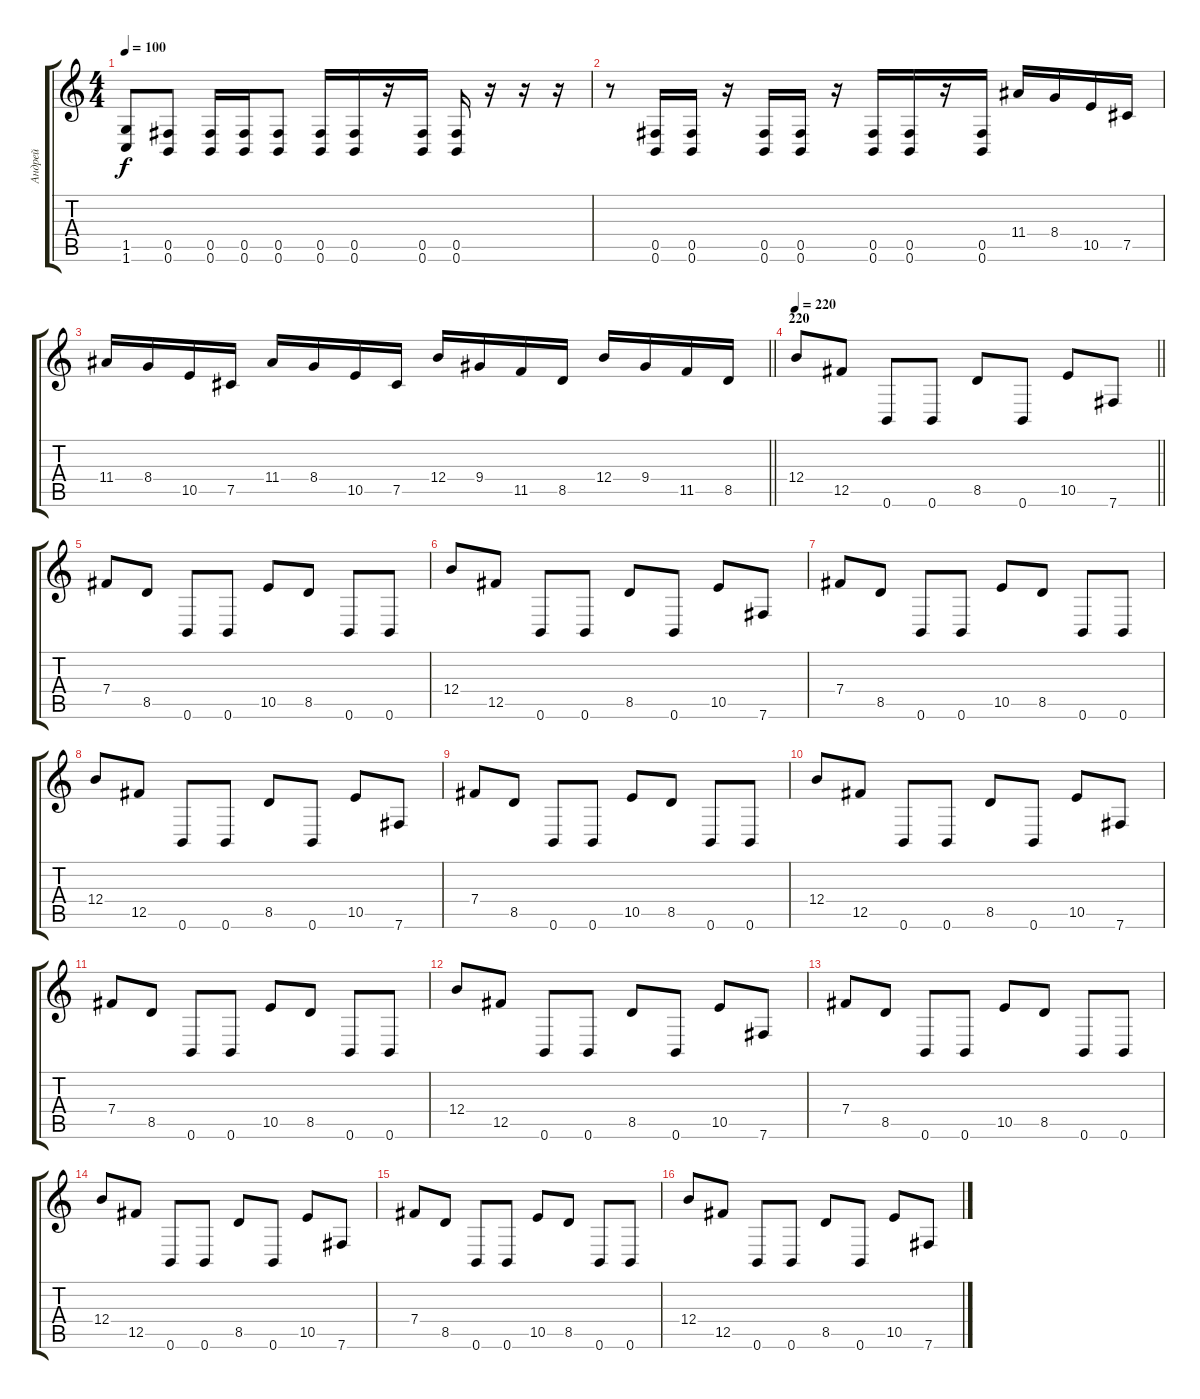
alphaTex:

\track ("Андрей" "Андрей") {instrument overdrivenguitar}
\staff {score tabs}
\tuning (Db4 Ab3 E3 B2 Gb2 B1) {hide}
\ts (4 4)
\tempo 100
\clef g2
\ks c
(1.5 1.6).8{dy f} (0.5 0.6).8 (0.5 0.6).16 (0.5 0.6).16 (0.5 0.6).8 (0.5 0.6).16 (0.5 0.6).16 r.16 (0.5 0.6).16 (0.5 0.6).16 r.16 r.16 r.16 |
r.8 (0.5 0.6).16 (0.5 0.6).16 r.16 (0.5 0.6).16 (0.5 0.6).16 r.16 (0.5 0.6).16 (0.5 0.6).16 r.16 (0.5 0.6).16 11.4.16 8.4.16 10.5.16 7.5.16 |
\barLineRight lightlight
11.4.16 8.4.16 10.5.16 7.5.16 11.4.16 8.4.16 10.5.16 7.5.16 12.4.16 9.4.16 11.5.16 8.5.16 12.4.16 9.4.16 11.5.16 8.5.16 |
\section ("" "220")
\tempo 220
\barLineRight lightlight
12.4.8 12.5.8 0.6.8 0.6.8 8.5.8 0.6.8 10.5.8 7.6.8 |
\section ("" "")
7.4.8 8.5.8 0.6.8 0.6.8 10.5.8 8.5.8 0.6.8 0.6.8 |
12.4.8 12.5.8 0.6.8 0.6.8 8.5.8 0.6.8 10.5.8 7.6.8 |
7.4.8 8.5.8 0.6.8 0.6.8 10.5.8 8.5.8 0.6.8 0.6.8 |
12.4.8 12.5.8 0.6.8 0.6.8 8.5.8 0.6.8 10.5.8 7.6.8 |
7.4.8 8.5.8 0.6.8 0.6.8 10.5.8 8.5.8 0.6.8 0.6.8 |
12.4.8 12.5.8 0.6.8 0.6.8 8.5.8 0.6.8 10.5.8 7.6.8 |
7.4.8 8.5.8 0.6.8 0.6.8 10.5.8 8.5.8 0.6.8 0.6.8 |
12.4.8 12.5.8 0.6.8 0.6.8 8.5.8 0.6.8 10.5.8 7.6.8 |
7.4.8 8.5.8 0.6.8 0.6.8 10.5.8 8.5.8 0.6.8 0.6.8 |
12.4.8 12.5.8 0.6.8 0.6.8 8.5.8 0.6.8 10.5.8 7.6.8 |
7.4.8 8.5.8 0.6.8 0.6.8 10.5.8 8.5.8 0.6.8 0.6.8 |
12.4.8 12.5.8 0.6.8 0.6.8 8.5.8 0.6.8 10.5.8 7.6.8
